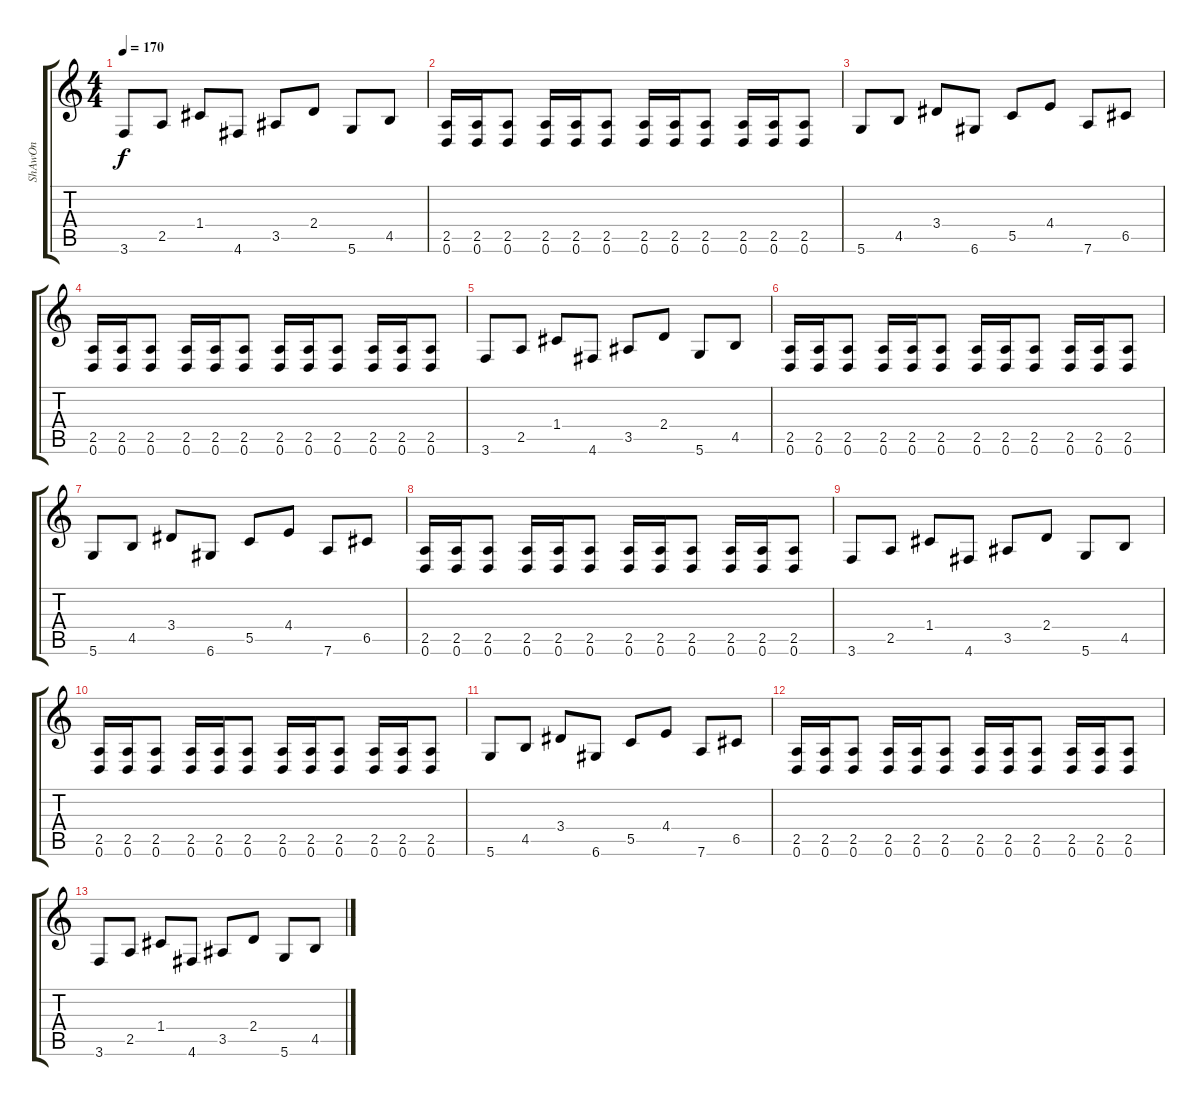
\track ("ShAwOn" "ShAwOn") {instrument overdrivenguitar}
\staff {score tabs}
\tuning (D4 A3 F3 C3 G2 D2) {hide}
\ts (4 4)
\tempo 170
\clef g2
\ks c
3.6.8{dy f} 2.5.8 1.4.8 4.6.8 3.5.8 2.4.8 5.6.8 4.5.8 |
(2.5 0.6).16 (2.5 0.6).16 (2.5 0.6).8 (2.5 0.6).16 (2.5 0.6).16 (2.5 0.6).8 (2.5 0.6).16 (2.5 0.6).16 (2.5 0.6).8 (2.5 0.6).16 (2.5 0.6).16 (2.5 0.6).8 |
5.6.8 4.5.8 3.4.8 6.6.8 5.5.8 4.4.8 7.6.8 6.5.8 |
(2.5 0.6).16 (2.5 0.6).16 (2.5 0.6).8 (2.5 0.6).16 (2.5 0.6).16 (2.5 0.6).8 (2.5 0.6).16 (2.5 0.6).16 (2.5 0.6).8 (2.5 0.6).16 (2.5 0.6).16 (2.5 0.6).8 |
3.6.8 2.5.8 1.4.8 4.6.8 3.5.8 2.4.8 5.6.8 4.5.8 |
(2.5 0.6).16 (2.5 0.6).16 (2.5 0.6).8 (2.5 0.6).16 (2.5 0.6).16 (2.5 0.6).8 (2.5 0.6).16 (2.5 0.6).16 (2.5 0.6).8 (2.5 0.6).16 (2.5 0.6).16 (2.5 0.6).8 |
5.6.8 4.5.8 3.4.8 6.6.8 5.5.8 4.4.8 7.6.8 6.5.8 |
(2.5 0.6).16 (2.5 0.6).16 (2.5 0.6).8 (2.5 0.6).16 (2.5 0.6).16 (2.5 0.6).8 (2.5 0.6).16 (2.5 0.6).16 (2.5 0.6).8 (2.5 0.6).16 (2.5 0.6).16 (2.5 0.6).8 |
3.6.8 2.5.8 1.4.8 4.6.8 3.5.8 2.4.8 5.6.8 4.5.8 |
(2.5 0.6).16 (2.5 0.6).16 (2.5 0.6).8 (2.5 0.6).16 (2.5 0.6).16 (2.5 0.6).8 (2.5 0.6).16 (2.5 0.6).16 (2.5 0.6).8 (2.5 0.6).16 (2.5 0.6).16 (2.5 0.6).8 |
5.6.8 4.5.8 3.4.8 6.6.8 5.5.8 4.4.8 7.6.8 6.5.8 |
(2.5 0.6).16 (2.5 0.6).16 (2.5 0.6).8 (2.5 0.6).16 (2.5 0.6).16 (2.5 0.6).8 (2.5 0.6).16 (2.5 0.6).16 (2.5 0.6).8 (2.5 0.6).16 (2.5 0.6).16 (2.5 0.6).8 |
3.6.8 2.5.8 1.4.8 4.6.8 3.5.8 2.4.8 5.6.8 4.5.8
